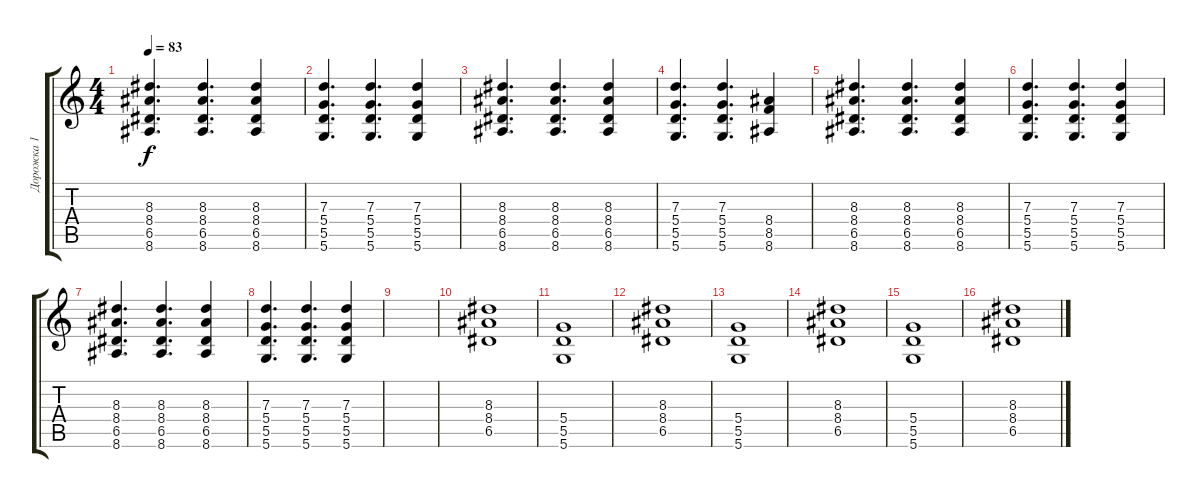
\track ("Дорожка 1" "Дорожка 1") {instrument distortionguitar}
\staff {score tabs}
\tuning (E4 B3 G3 D3 A2 D2) {hide}
\ts (4 4)
\tempo 83
\clef g2
\ks c
(8.3 8.4 6.5 8.6).4{d dy f} (8.3 8.4 6.5 8.6).4{d} (8.3 8.4 6.5 8.6).4 |
(7.3 5.4 5.5 5.6).4{d} (7.3 5.4 5.5 5.6).4{d} (7.3 5.4 5.5 5.6).4 |
(8.3 8.4 6.5 8.6).4{d} (8.3 8.4 6.5 8.6).4{d} (8.3 8.4 6.5 8.6).4 |
(7.3 5.4 5.5 5.6).4{d} (7.3 5.4 5.5 5.6).4{d} (8.4 8.5 8.6).4 |
(8.3 8.4 6.5 8.6).4{d} (8.3 8.4 6.5 8.6).4{d} (8.3 8.4 6.5 8.6).4 |
(7.3 5.4 5.5 5.6).4{d} (7.3 5.4 5.5 5.6).4{d} (7.3 5.4 5.5 5.6).4 |
(8.3 8.4 6.5 8.6).4{d} (8.3 8.4 6.5 8.6).4{d} (8.3 8.4 6.5 8.6).4 |
(7.3 5.4 5.5 5.6).4{d} (7.3 5.4 5.5 5.6).4{d} (7.3 5.4 5.5 5.6).4 |
|
(8.3 8.4 6.5).1 |
(5.4 5.5 5.6).1 |
(8.3 8.4 6.5).1 |
(5.4 5.5 5.6).1 |
(8.3 8.4 6.5).1 |
(5.4 5.5 5.6).1 |
(8.3 8.4 6.5).1
